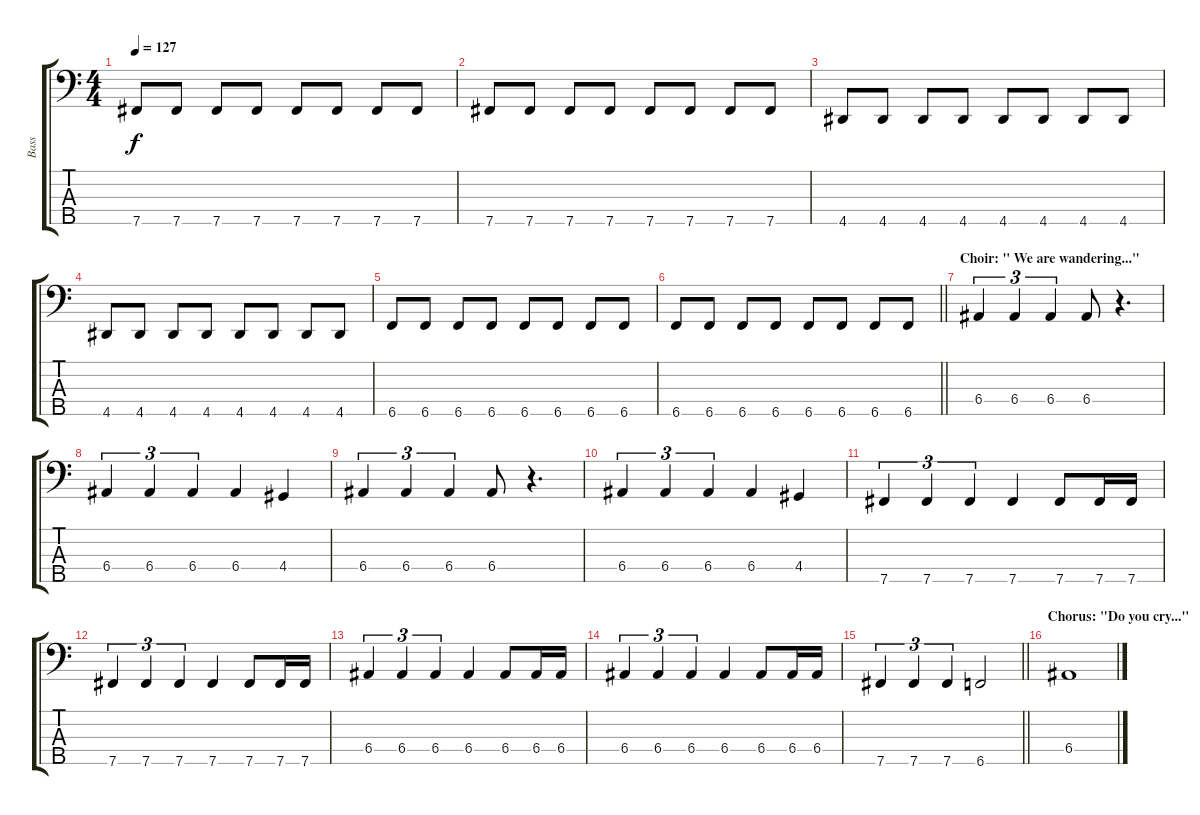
\track ("Bass" "Bass") {instrument electricbasspick}
\staff {score tabs}
\tuning (G2 D2 A1 E1 B0) {hide}
\ts (4 4)
\tempo 127
\clef f4
\ks c
7.5.8{dy f} 7.5.8 7.5.8 7.5.8 7.5.8 7.5.8 7.5.8 7.5.8 |
7.5.8 7.5.8 7.5.8 7.5.8 7.5.8 7.5.8 7.5.8 7.5.8 |
4.5.8 4.5.8 4.5.8 4.5.8 4.5.8 4.5.8 4.5.8 4.5.8 |
4.5.8 4.5.8 4.5.8 4.5.8 4.5.8 4.5.8 4.5.8 4.5.8 |
6.5.8 6.5.8 6.5.8 6.5.8 6.5.8 6.5.8 6.5.8 6.5.8 |
\barLineRight lightlight
6.5.8 6.5.8 6.5.8 6.5.8 6.5.8 6.5.8 6.5.8 6.5.8 |
\section ("" "Choir: \" We are wandering...\"")
6.4.4{tu (3 2)} 6.4.4{tu (3 2)} 6.4.4{tu (3 2)} 6.4.8 r.4{d} |
6.4.4{tu (3 2)} 6.4.4{tu (3 2)} 6.4.4{tu (3 2)} 6.4.4 4.4.4 |
6.4.4{tu (3 2)} 6.4.4{tu (3 2)} 6.4.4{tu (3 2)} 6.4.8 r.4{d} |
6.4.4{tu (3 2)} 6.4.4{tu (3 2)} 6.4.4{tu (3 2)} 6.4.4 4.4.4 |
7.5.4{tu (3 2)} 7.5.4{tu (3 2)} 7.5.4{tu (3 2)} 7.5.4 7.5.8 7.5.16 7.5.16 |
7.5.4{tu (3 2)} 7.5.4{tu (3 2)} 7.5.4{tu (3 2)} 7.5.4 7.5.8 7.5.16 7.5.16 |
6.4.4{tu (3 2)} 6.4.4{tu (3 2)} 6.4.4{tu (3 2)} 6.4.4 6.4.8 6.4.16 6.4.16 |
6.4.4{tu (3 2)} 6.4.4{tu (3 2)} 6.4.4{tu (3 2)} 6.4.4 6.4.8 6.4.16 6.4.16 |
\barLineRight lightlight
7.5.4{tu (3 2)} 7.5.4{tu (3 2)} 7.5.4{tu (3 2)} 6.5.2 |
\section ("" "Chorus: \"Do you cry...\"")
6.4.1
